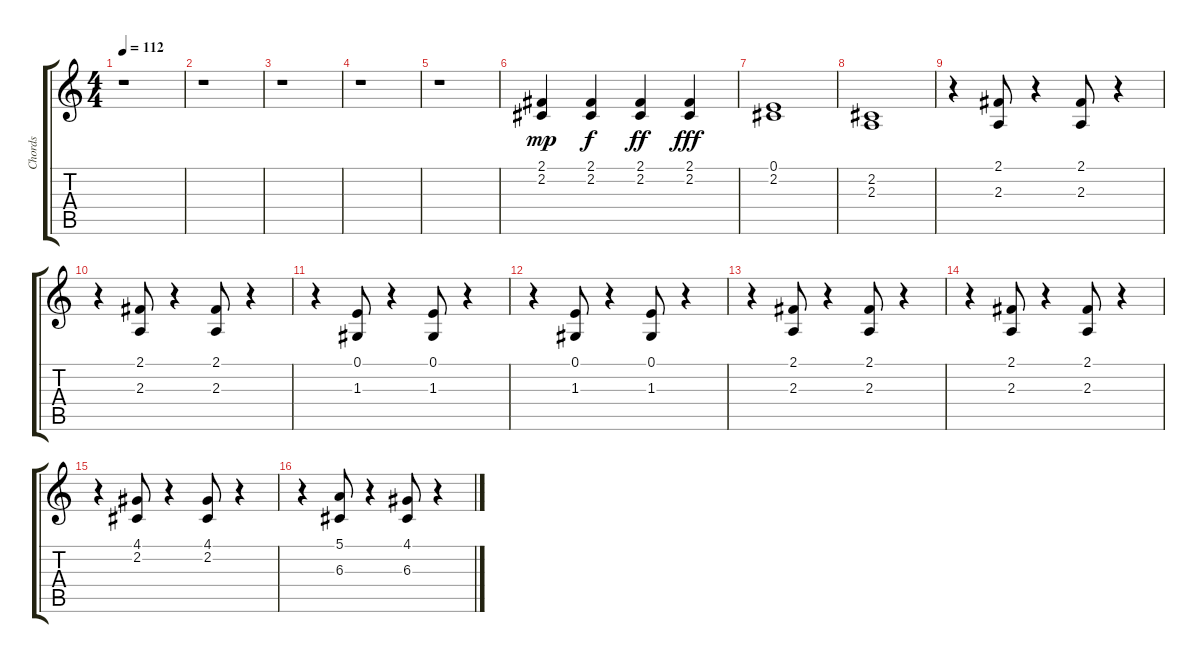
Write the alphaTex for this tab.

\track ("Chords" "Chords") {instrument brightacousticpiano}
\staff {score tabs}
\tuning (E4 B3 G3 D3 A2 E2) {hide}
\ts (4 4)
\tempo 112
\clef g2
\ks c
r.1{dy mp instrument brightacousticpiano} |
r.1 |
r.1 |
r.1 |
r.1 |
(2.1 2.2).4{volume 14} (2.1 2.2).4{dy f} (2.1 2.2).4{dy ff} (2.1 2.2).4{dy fff} |
(0.1 2.2).1 |
(2.2 2.3).1 |
r.4 (2.1 2.3).8 r.4 (2.1 2.3).8 r.4 |
r.4 (2.1 2.3).8 r.4 (2.1 2.3).8 r.4 |
r.4 (0.1 1.3).8 r.4 (0.1 1.3).8 r.4 |
r.4 (0.1 1.3).8 r.4 (0.1 1.3).8 r.4 |
r.4 (2.1 2.3).8 r.4 (2.1 2.3).8 r.4 |
r.4 (2.1 2.3).8 r.4 (2.1 2.3).8 r.4 |
r.4 (4.1 2.2).8 r.4 (4.1 2.2).8 r.4 |
r.4 (5.1 6.3).8 r.4 (4.1 6.3).8 r.4
